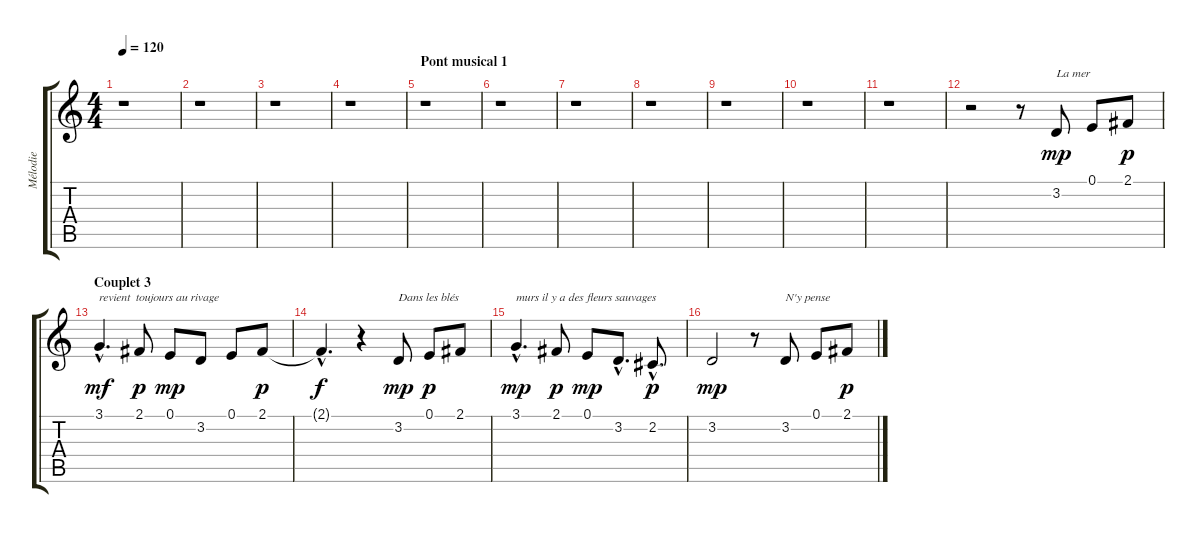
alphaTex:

\track ("Mélodie" "Mélodie") {instrument panflute}
\staff {score tabs}
\tuning (E4 B3 G3 D3 A2 E2) {hide}
\ts (4 4)
\tempo 120
\clef g2
\ks c
r.1{dy f} |
r.1 |
r.1 |
r.1 |
\section ("" "Pont musical 1")
r.1 |
r.1 |
r.1 |
r.1 |
r.1 |
r.1 |
r.1 |
r.2 r.8 3.2.8{txt "La mer" dy mp} 0.1.8 2.1.8{dy p} |
\section ("" "Couplet 3")
3.1{hac}.4{d txt "revient  toujours au rivage" dy mf} 2.1.8{dy p} 0.1.8{dy mp} 3.2.8 0.1.8 2.1.8{dy p} |
2.1{hac t}.4{d dy f} r.4 3.2.8{txt "Dans les blés" dy mp} 0.1.8{dy p} 2.1.8 |
3.1{hac}.4{d txt "murs il y a des fleurs sauvages" dy mp} 2.1.8{dy p} 0.1.8{dy mp} 3.2{hac}.8{d} 2.2{hac}.8{d dy p} |
3.2.2{dy mp} r.8 3.2.8{txt "N'y pense"} 0.1.8 2.1.8{dy p}
